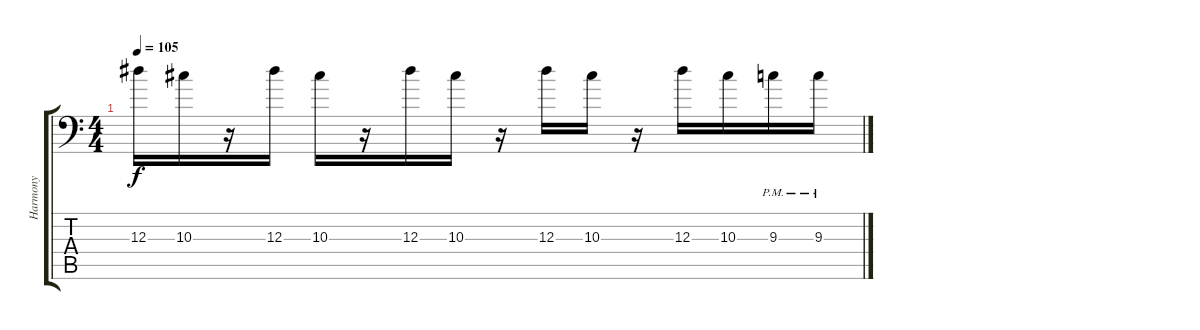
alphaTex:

\track ("Harmony" "Harmony") {instrument distortionguitar}
\staff {score tabs}
\tuning (C4 G3 Eb3 Bb2 F2 Bb1) {hide}
\ts (4 4)
\tempo 105
\clef f4
\ks c
12.3.16{dy f} 10.3.16 r.16 12.3.16 10.3.16 r.16 12.3.16 10.3.16 r.16 12.3.16 10.3.16 r.16 12.3.16 10.3.16 9.3{pm}.16 9.3{pm}.16
